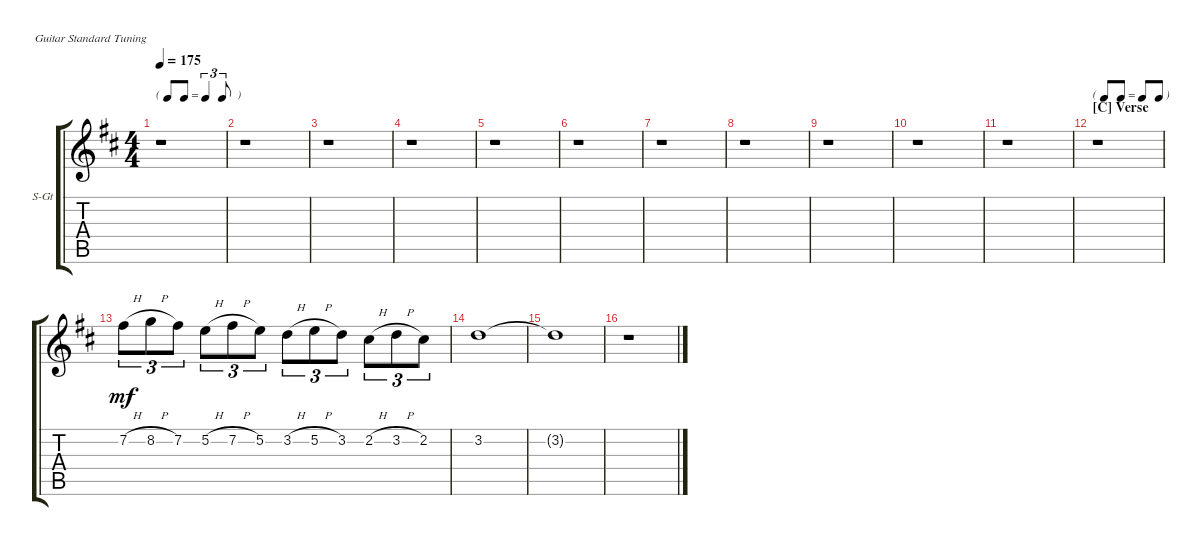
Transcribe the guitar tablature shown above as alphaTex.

\defaultSystemsLayout 4
\bracketExtendMode groupsimilarinstruments
\firstSystemTrackNameOrientation horizontal
\otherSystemsTrackNameOrientation horizontal
\track ("Solo Guitar L" "S-Gt") {instrument acousticguitarsteel}
\staff {score tabs}
\tuning (E4 B3 G3 D3 A2 E2)
\ts (4 4)
\tf triplet8th
\tempo 175
\clef g2
\ks d
r.1{dy f} |
r.1 |
r.1 |
r.1 |
r.1 |
r.1 |
r.1 |
r.1 |
r.1 |
r.1 |
r.1 |
\tf none
\section ("C" "Verse")
r.1 |
7.2{h}.8{tu (3 2) dy mf} 8.2{h}.8{tu (3 2)} 7.2.8{tu (3 2)} 5.2{h}.8{tu (3 2)} 7.2{h}.8{tu (3 2)} 5.2.8{tu (3 2)} 3.2{h}.8{tu (3 2)} 5.2{h}.8{tu (3 2)} 3.2.8{tu (3 2)} 2.2{h}.8{tu (3 2)} 3.2{h}.8{tu (3 2)} 2.2.8{tu (3 2)} |
3.2.1 |
3.2{t}.1 |
r.1
